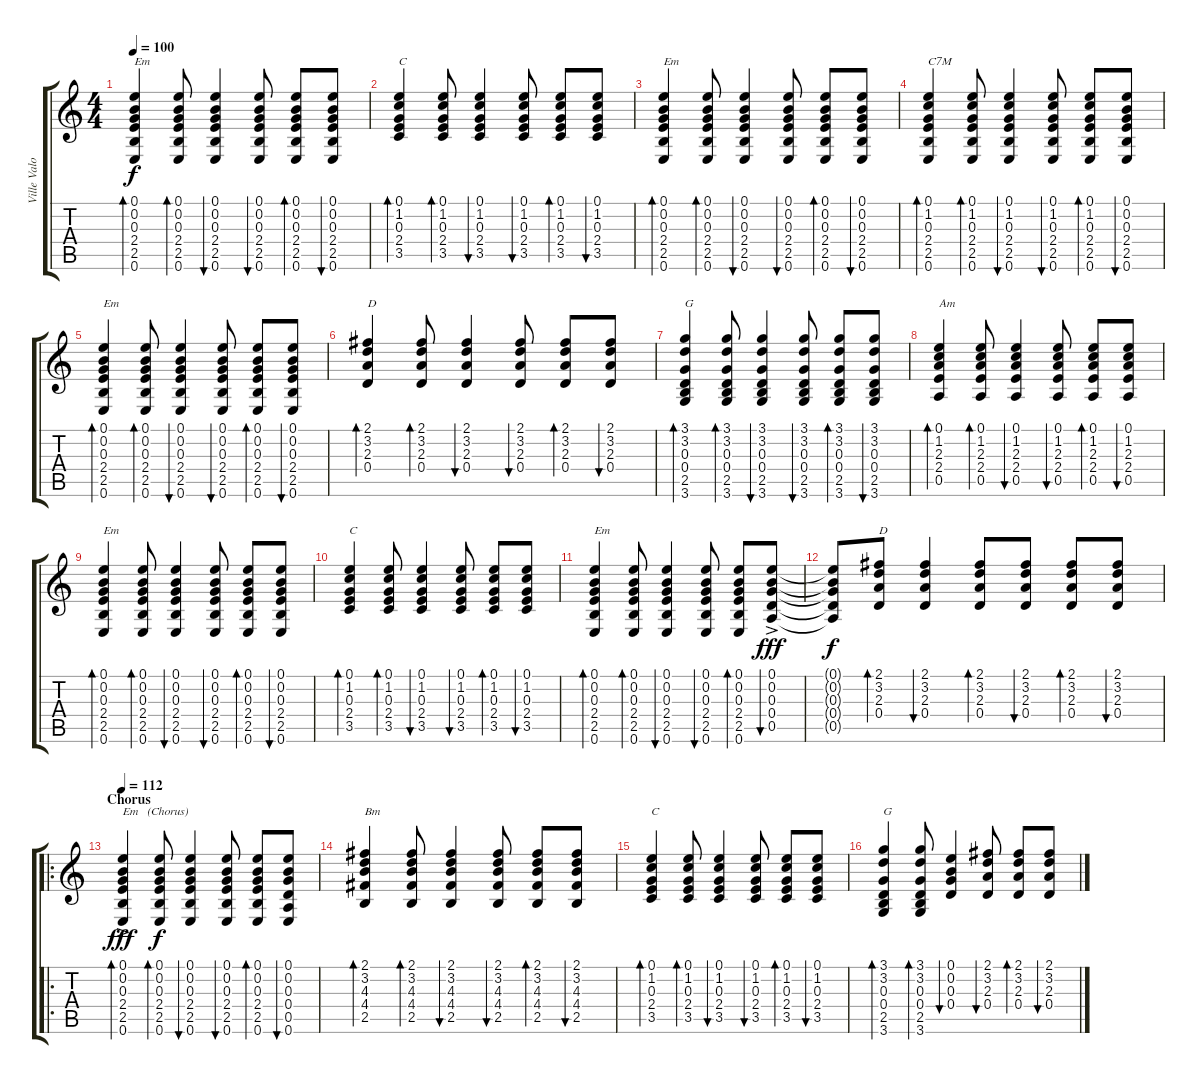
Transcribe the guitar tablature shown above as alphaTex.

\track ("Ville Valo" "Ville Valo") {instrument acousticguitarsteel}
\staff {score tabs}
\tuning (E4 B3 G3 D3 A2 E2) {hide}
\ts (4 4)
\tempo 100
\clef g2
\ks c
(0.1 0.2 0.3 2.4 2.5 0.6).4{bd 60 txt "Em" dy f} (0.1 0.2 0.3 2.4 2.5 0.6).8{bd 60} (0.1 0.2 0.3 2.4 2.5 0.6).4{bu 60} (0.1 0.2 0.3 2.4 2.5 0.6).8{bu 60} (0.1 0.2 0.3 2.4 2.5 0.6).8{bd 60} (0.1 0.2 0.3 2.4 2.5 0.6).8{bu 60} |
(0.1 1.2 0.3 2.4 3.5).4{bd 60 txt "C"} (0.1 1.2 0.3 2.4 3.5).8{bd 60} (0.1 1.2 0.3 2.4 3.5).4{bu 60} (0.1 1.2 0.3 2.4 3.5).8{bu 60} (0.1 1.2 0.3 2.4 3.5).8{bd 60} (0.1 1.2 0.3 2.4 3.5).8{bu 60} |
(0.1 0.2 0.3 2.4 2.5 0.6).4{bd 60 txt "Em"} (0.1 0.2 0.3 2.4 2.5 0.6).8{bd 60} (0.1 0.2 0.3 2.4 2.5 0.6).4{bu 60} (0.1 0.2 0.3 2.4 2.5 0.6).8{bu 60} (0.1 0.2 0.3 2.4 2.5 0.6).8{bd 60} (0.1 0.2 0.3 2.4 2.5 0.6).8{bu 60} |
(0.1 1.2 0.3 2.4 2.5 0.6).4{bd 60 txt "C7M"} (0.1 1.2 0.3 2.4 2.5 0.6).8{bd 60} (0.1 1.2 0.3 2.4 2.5 0.6).4{bu 60} (0.1 1.2 0.3 2.4 2.5 0.6).8{bu 60} (0.1 1.2 0.3 2.4 2.5 0.6).8{bd 60} (0.1 0.2 0.3 2.4 2.5 0.6).8{bu 60} |
(0.1 0.2 0.3 2.4 2.5 0.6).4{bd 60 txt "Em"} (0.1 0.2 0.3 2.4 2.5 0.6).8{bd 60} (0.1 0.2 0.3 2.4 2.5 0.6).4{bu 60} (0.1 0.2 0.3 2.4 2.5 0.6).8{bu 60} (0.1 0.2 0.3 2.4 2.5 0.6).8{bd 60} (0.1 0.2 0.3 2.4 2.5 0.6).8{bu 60} |
(2.1 3.2 2.3 0.4).4{bd 60 txt "D"} (2.1 3.2 2.3 0.4).8{bd 60} (2.1 3.2 2.3 0.4).4{bu 60} (2.1 3.2 2.3 0.4).8{bu 60} (2.1 3.2 2.3 0.4).8{bd 60} (2.1 3.2 2.3 0.4).8{bu 60} |
(3.1 3.2 0.3 0.4 2.5 3.6).4{bd 60 txt "G"} (3.1 3.2 0.3 0.4 2.5 3.6).8{bd 60} (3.1 3.2 0.3 0.4 2.5 3.6).4{bu 60} (3.1 3.2 0.3 0.4 2.5 3.6).8{bu 60} (3.1 3.2 0.3 0.4 2.5 3.6).8{bd 60} (3.1 3.2 0.3 0.4 2.5 3.6).8{bu 60} |
(0.1 1.2 2.3 2.4 0.5).4{bd 60 txt "Am"} (0.1 1.2 2.3 2.4 0.5).8{bd 60} (0.1 1.2 2.3 2.4 0.5).4{bu 60} (0.1 1.2 2.3 2.4 0.5).8{bu 60} (0.1 1.2 2.3 2.4 0.5).8{bd 60} (0.1 1.2 2.3 2.4 0.5).8{bu 60} |
(0.1 0.2 0.3 2.4 2.5 0.6).4{bd 60 txt "Em"} (0.1 0.2 0.3 2.4 2.5 0.6).8{bd 60} (0.1 0.2 0.3 2.4 2.5 0.6).4{bu 60} (0.1 0.2 0.3 2.4 2.5 0.6).8{bu 60} (0.1 0.2 0.3 2.4 2.5 0.6).8{bd 60} (0.1 0.2 0.3 2.4 2.5 0.6).8{bu 60} |
(0.1 1.2 0.3 2.4 3.5).4{bd 60 txt "C"} (0.1 1.2 0.3 2.4 3.5).8{bd 60} (0.1 1.2 0.3 2.4 3.5).4{bu 60} (0.1 1.2 0.3 2.4 3.5).8{bu 60} (0.1 1.2 0.3 2.4 3.5).8{bd 60} (0.1 1.2 0.3 2.4 3.5).8{bu 60} |
(0.1 0.2 0.3 2.4 2.5 0.6).4{bd 60 txt "Em"} (0.1 0.2 0.3 2.4 2.5 0.6).8{bd 60} (0.1 0.2 0.3 2.4 2.5 0.6).4{bu 60} (0.1 0.2 0.3 2.4 2.5 0.6).8{bu 60} (0.1 0.2 0.3 2.4 2.5 0.6).8{bd 60} (0.1 0.2 0.3 0.4 0.5{ac}).8{bu 120 dy fff} |
(0.1{t} 0.2{t} 0.3{t} 0.4{t} 0.5{t}).8{dy f} (2.1 3.2 2.3 0.4).8{bd 60 txt "D"} (2.1 3.2 2.3 0.4).4{bu 60} (2.1 3.2 2.3 0.4).8{bd 60} (2.1 3.2 2.3 0.4).8{bu 60} (2.1 3.2 2.3 0.4).8{bd 60} (2.1 3.2 2.3 0.4).8{bu 60} |
\ro
\section ("" "Chorus")
\tempo 112
(0.1 0.2 0.3 2.4 2.5{ac} 0.6).4{bd 60 txt "Em   (Chorus)" dy fff} (0.1 0.2 0.3 2.4 2.5 0.6).8{bd 60 dy f} (0.1 0.2 0.3 2.4 2.5 0.6).4{bu 60} (0.1 0.2 0.3 2.4 2.5 0.6).8{bu 60} (0.1 0.2 0.3 2.4 2.5 0.6).8{bd 60} (0.1 0.2 0.3 0.4 0.5 0.6).8{bu 60} |
(2.1 3.2 4.3 4.4 2.5).4{bd 60 txt "Bm"} (2.1 3.2 4.3 4.4 2.5).8{bd 60} (2.1 3.2 4.3 4.4 2.5).4{bu 60} (2.1 3.2 4.3 4.4 2.5).8{bu 60} (2.1 3.2 4.3 4.4 2.5).8{bd 60} (2.1 3.2 4.3 4.4 2.5).8{bu 60} |
(0.1 1.2 0.3 2.4 3.5).4{bd 60 txt "C"} (0.1 1.2 0.3 2.4 3.5).8{bd 60} (0.1 1.2 0.3 2.4 3.5).4{bu 60} (0.1 1.2 0.3 2.4 3.5).8{bu 60} (0.1 1.2 0.3 2.4 3.5).8{bd 60} (0.1 1.2 0.3 2.4 3.5).8{bu 60} |
(3.1 3.2 0.3 0.4 2.5 3.6).4{bd 60 txt "G"} (3.1 3.2 0.3 0.4 2.5 3.6).8{bd 60} (0.1 0.2 0.3 0.4).4{bu 120} (2.1 3.2 2.3 0.4).8{bu 60} (2.1 3.2 2.3 0.4).8{bd 60} (2.1 3.2 2.3 0.4).8{bu 60}
